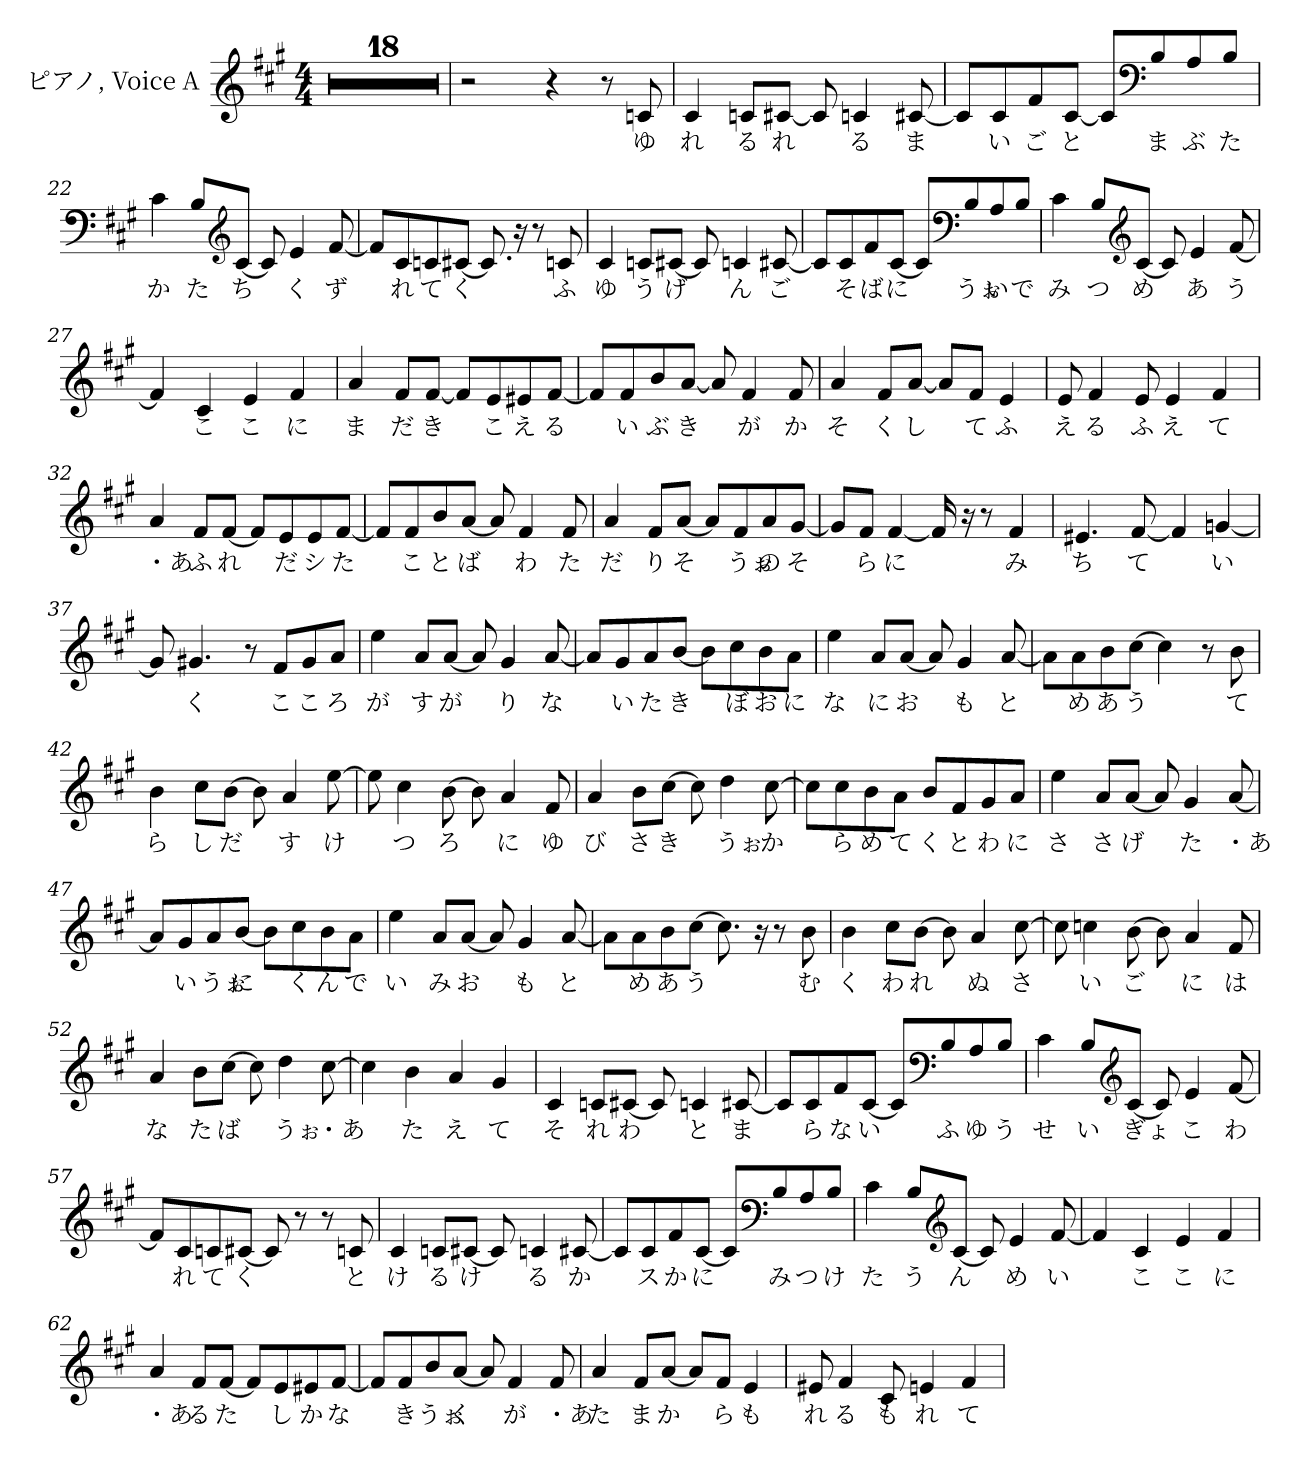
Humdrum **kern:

**kern	**text
*part1	*part1
*staff1	*staff1
*I"ピアノ, Voice A	*
*clefG2	*
*k[f#c#g#]	*
*M4/4	*
*MM185	*
=1	=1
1r	.
=2	=2
1r	.
=3	=3
1r	.
=4	=4
1r	.
=5	=5
1r	.
=6	=6
1r	.
=7	=7
1r	.
=8	=8
1r	.
=9	=9
1r	.
=10	=10
1r	.
=11	=11
1r	.
=12	=12
1r	.
=13	=13
1r	.
=14	=14
1r	.
=15	=15
1r	.
!!LO:LB:g=z
=16	=16
1r	.
=17	=17
1r	.
=18	=18
1r	.
=19	=19
2r	.
4r	.
8r	.
!	!LO:LY:b
8cn/	ゆ
=20	=20
!	!LO:LY:b
4c#/	れ
!	!LO:LY:b
8cn/L	る
!	!LO:LY:b
[8c#X/J	れ
8c#/]	.
!	!LO:LY:b
4cn/	る
!	!LO:LY:b
[8c#X/	ま
=21	=21
8c#/L]	.
!	!LO:LY:b
8c#/	い
!	!LO:LY:b
8f#/	ご
!	!LO:LY:b
[8c#/J	と
8c#/L]	.
*clefF4	*
!	!LO:LY:b
8B/	ま
!	!LO:LY:b
8A/	ぶ
!	!LO:LY:b
8B/J	た
!!LO:LB:g=z
=22	=22
!	!LO:LY:b
4c#\	か
!	!LO:LY:b
8B/L	た
*clefG2	*
!	!LO:LY:b
[8c#/J	ち
8c#/]	.
!	!LO:LY:b
4e/	く
!	!LO:LY:b
[8f#/	ず
=23	=23
8f#/L]	.
!	!LO:LY:b
8c#/	れ
!	!LO:LY:b
8cn/	て
!	!LO:LY:b
[8c#X/J	く
8.c#/]	.
16r	.
8r	.
!	!LO:LY:b
8cn/	ふ
=24	=24
!	!LO:LY:b
4c#/	ゆ
!	!LO:LY:b
8cn/L	う
!	!LO:LY:b
[8c#X/J	げ
8c#/]	.
!	!LO:LY:b
4cn/	ん
!	!LO:LY:b
[8c#X/	ご
!!LO:LB:g=z
=25	=25
8c#/L]	.
!	!LO:LY:b
8c#/	そ
!	!LO:LY:b
8f#/	ば
!	!LO:LY:b
[8c#/J	に
8c#/L]	.
*clefF4	*
!	!LO:LY:b
8B/	うぉ
!	!LO:LY:b
8A/	い
!	!LO:LY:b
8B/J	で
=26	=26
!	!LO:LY:b
4c#\	み
!	!LO:LY:b
8B/L	つ
*clefG2	*
!	!LO:LY:b
[8c#/J	め
8c#/]	.
!	!LO:LY:b
4e/	あ
!	!LO:LY:b
[8f#/	う
=27	=27
4f#/]	.
!	!LO:LY:b
4c#/	こ
!	!LO:LY:b
4e/	こ
!	!LO:LY:b
4f#/	に
=28	=28
!	!LO:LY:b
4a/	ま
!	!LO:LY:b
8f#/L	だ
!	!LO:LY:b
[8f#/J	き
8f#/L]	.
!	!LO:LY:b
8e/	こ
!	!LO:LY:b
8e#X/	え
!	!LO:LY:b
[8f#/J	る
!!LO:LB:g=z
=29	=29
8f#/L]	.
!	!LO:LY:b
8f#/	い
!	!LO:LY:b
8b/	ぶ
!	!LO:LY:b
[8a/J	き
8a/]	.
!	!LO:LY:b
4f#/	が
!	!LO:LY:b
8f#/	か
=30	=30
!	!LO:LY:b
4a/	そ
!	!LO:LY:b
8f#/L	く
!	!LO:LY:b
[8a/J	し
8a/L]	.
!	!LO:LY:b
8f#/J	て
!	!LO:LY:b
4e/	ふ
=31	=31
!	!LO:LY:b
8e/	え
!	!LO:LY:b
4f#/	る
!	!LO:LY:b
8e/	ふ
!	!LO:LY:b
4e/	え
!	!LO:LY:b
4f#/	て
=32	=32
!	!LO:LY:b
4a/	・あ
!	!LO:LY:b
8f#/L	ふ
!	!LO:LY:b
[8f#/J	れ
8f#/L]	.
!	!LO:LY:b
8e/	だ
!	!LO:LY:b
8e/	シ
!	!LO:LY:b
[8f#/J	た
=33	=33
8f#/L]	.
!	!LO:LY:b
8f#/	こ
!	!LO:LY:b
8b/	と
!	!LO:LY:b
[8a/J	ば
8a/]	.
!	!LO:LY:b
4f#/	わ
!	!LO:LY:b
8f#/	た
!!LO:LB:g=z
=34	=34
!	!LO:LY:b
4a/	だ
!	!LO:LY:b
8f#/L	り
!	!LO:LY:b
[8a/J	そ
8a/L]	.
!	!LO:LY:b
8f#/	うぉ
!	!LO:LY:b
8a/	の
!	!LO:LY:b
[8g#/J	そ
=35	=35
8g#/L]	.
!	!LO:LY:b
8f#/J	ら
!	!LO:LY:b
[4f#/	に
16f#/]	.
16r	.
8r	.
!	!LO:LY:b
4f#/	み
=36	=36
!	!LO:LY:b
4.e#X/	ち
!	!LO:LY:b
[8f#/	て
4f#/]	.
!	!LO:LY:b
[4gn/	い
=37	=37
8g/]	.
!	!LO:LY:b
4.g#X/	く
8r	.
!	!LO:LY:b
8f#/L	こ
!	!LO:LY:b
8g#/	こ
!	!LO:LY:b
8a/J	ろ
=38	=38
!	!LO:LY:b
4ee\	が
!	!LO:LY:b
8a/L	す
!	!LO:LY:b
[8a/J	が
8a/]	.
!	!LO:LY:b
4g#/	り
!	!LO:LY:b
[8a/	な
!!LO:LB:g=z
=39	=39
8a/L]	.
!	!LO:LY:b
8g#/	い
!	!LO:LY:b
8a/	た
!	!LO:LY:b
[8b/J	き
8b\L]	.
!	!LO:LY:b
8cc#\	ぼ
!	!LO:LY:b
8b\	お
!	!LO:LY:b
8a\J	に
=40	=40
!	!LO:LY:b
4ee\	な
!	!LO:LY:b
8a/L	に
!	!LO:LY:b
[8a/J	お
8a/]	.
!	!LO:LY:b
4g#/	も
!	!LO:LY:b
[8a/	と
=41	=41
8a\L]	.
!	!LO:LY:b
8a\	め
!	!LO:LY:b
8b\	あ
!	!LO:LY:b
[8cc#\J	う
4cc#\]	.
8r	.
!	!LO:LY:b
8b\	て
=42	=42
!	!LO:LY:b
4b\	ら
!	!LO:LY:b
8cc#\L	し
!	!LO:LY:b
[8b\J	だ
8b\]	.
!	!LO:LY:b
4a/	す
!	!LO:LY:b
[8ee\	け
=43	=43
8ee\]	.
!	!LO:LY:b
4cc#\	つ
!	!LO:LY:b
[8b\	ろ
8b\]	.
!	!LO:LY:b
4a/	に
!	!LO:LY:b
8f#/	ゆ
!!LO:LB:g=z
=44	=44
!	!LO:LY:b
4a/	び
!	!LO:LY:b
8b\L	さ
!	!LO:LY:b
[8cc#\J	き
8cc#\]	.
!	!LO:LY:b
4dd\	うぉ
!	!LO:LY:b
[8cc#\	か
=45	=45
8cc#\L]	.
!	!LO:LY:b
8cc#\	ら
!	!LO:LY:b
8b\	め
!	!LO:LY:b
8a\J	て
!	!LO:LY:b
8b/L	く
!	!LO:LY:b
8f#/	と
!	!LO:LY:b
8g#/	わ
!	!LO:LY:b
8a/J	に
=46	=46
!	!LO:LY:b
4ee\	さ
!	!LO:LY:b
8a/L	さ
!	!LO:LY:b
[8a/J	げ
8a/]	.
!	!LO:LY:b
4g#/	た
!	!LO:LY:b
[8a/	・あ
=47	=47
8a/L]	.
!	!LO:LY:b
8g#/	い
!	!LO:LY:b
8a/	うぉ
!	!LO:LY:b
[8b/J	に
8b\L]	.
!	!LO:LY:b
8cc#\	く
!	!LO:LY:b
8b\	ん
!	!LO:LY:b
8a\J	で
!!LO:LB:g=z
=48	=48
!	!LO:LY:b
4ee\	い
!	!LO:LY:b
8a/L	み
!	!LO:LY:b
[8a/J	お
8a/]	.
!	!LO:LY:b
4g#/	も
!	!LO:LY:b
[8a/	と
=49	=49
8a\L]	.
!	!LO:LY:b
8a\	め
!	!LO:LY:b
8b\	あ
!	!LO:LY:b
[8cc#\J	う
8.cc#\]	.
16r	.
8r	.
!	!LO:LY:b
8b\	む
=50	=50
!	!LO:LY:b
4b\	く
!	!LO:LY:b
8cc#\L	わ
!	!LO:LY:b
[8b\J	れ
8b\]	.
!	!LO:LY:b
4a/	ぬ
!	!LO:LY:b
[8cc#\	さ
=51	=51
8cc#\]	.
!	!LO:LY:b
4ccn\	い
!	!LO:LY:b
[8b\	ご
8b\]	.
!	!LO:LY:b
4a/	に
!	!LO:LY:b
8f#/	は
=52	=52
!	!LO:LY:b
4a/	な
!	!LO:LY:b
8b\L	た
!	!LO:LY:b
[8cc#\J	ば
8cc#\]	.
!	!LO:LY:b
4dd\	うぉ
!	!LO:LY:b
[8cc#\	・あ
!!LO:LB:g=z
=53	=53
4cc#\]	.
!	!LO:LY:b
4b\	た
!	!LO:LY:b
4a/	え
!	!LO:LY:b
4g#/	て
=54	=54
!	!LO:LY:b
4c#/	そ
!	!LO:LY:b
8cn/L	れ
!	!LO:LY:b
[8c#X/J	わ
8c#/]	.
!	!LO:LY:b
4cn/	と
!	!LO:LY:b
[8c#X/	ま
=55	=55
8c#/L]	.
!	!LO:LY:b
8c#/	ら
!	!LO:LY:b
8f#/	な
!	!LO:LY:b
[8c#/J	い
8c#/L]	.
*clefF4	*
!	!LO:LY:b
8B/	ふ
!	!LO:LY:b
8A/	ゆ
!	!LO:LY:b
8B/J	う
=56	=56
!	!LO:LY:b
4c#\	せ
!	!LO:LY:b
8B/L	い
*clefG2	*
!	!LO:LY:b
[8c#/J	ぎょ
8c#/]	.
!	!LO:LY:b
4e/	こ
!	!LO:LY:b
[8f#/	わ
!!LO:LB:g=z
=57	=57
8f#/L]	.
!	!LO:LY:b
8c#/	れ
!	!LO:LY:b
8cn/	て
!	!LO:LY:b
[8c#X/J	く
8c#/]	.
8r	.
8r	.
!	!LO:LY:b
8cn/	と
=58	=58
!	!LO:LY:b
4c#/	け
!	!LO:LY:b
8cn/L	る
!	!LO:LY:b
[8c#X/J	け
8c#/]	.
!	!LO:LY:b
4cn/	る
!	!LO:LY:b
[8c#X/	か
=59	=59
8c#/L]	.
!	!LO:LY:b
8c#/	ス
!	!LO:LY:b
8f#/	か
!	!LO:LY:b
[8c#/J	に
8c#/L]	.
*clefF4	*
!	!LO:LY:b
8B/	み
!	!LO:LY:b
8A/	つ
!	!LO:LY:b
8B/J	け
!!LO:PB:g=z
=60	=60
!	!LO:LY:b
4c#\	た
!	!LO:LY:b
8B/L	う
*clefG2	*
!	!LO:LY:b
[8c#/J	ん
8c#/]	.
!	!LO:LY:b
4e/	め
!	!LO:LY:b
[8f#/	い
=61	=61
4f#/]	.
!	!LO:LY:b
4c#/	こ
!	!LO:LY:b
4e/	こ
!	!LO:LY:b
4f#/	に
=62	=62
!	!LO:LY:b
4a/	・あ
!	!LO:LY:b
8f#/L	る
!	!LO:LY:b
[8f#/J	た
8f#/L]	.
!	!LO:LY:b
8e/	し
!	!LO:LY:b
8e#X/	か
!	!LO:LY:b
[8f#/J	な
=63	=63
8f#/L]	.
!	!LO:LY:b
8f#/	き
!	!LO:LY:b
8b/	うぉ
!	!LO:LY:b
[8a/J	く
8a/]	.
!	!LO:LY:b
4f#/	が
!	!LO:LY:b
8f#/	・あ
=64	=64
!	!LO:LY:b
4a/	た
!	!LO:LY:b
8f#/L	ま
!	!LO:LY:b
[8a/J	か
8a/L]	.
!	!LO:LY:b
8f#/J	ら
!	!LO:LY:b
4e/	も
!!LO:LB:g=z
=65	=65
!	!LO:LY:b
8e#X/	れ
!	!LO:LY:b
4f#/	る
!	!LO:LY:b
8c#/	も
!	!LO:LY:b
4en/	れ
!	!LO:LY:b
4f#/	て
=	=
*-	*-
